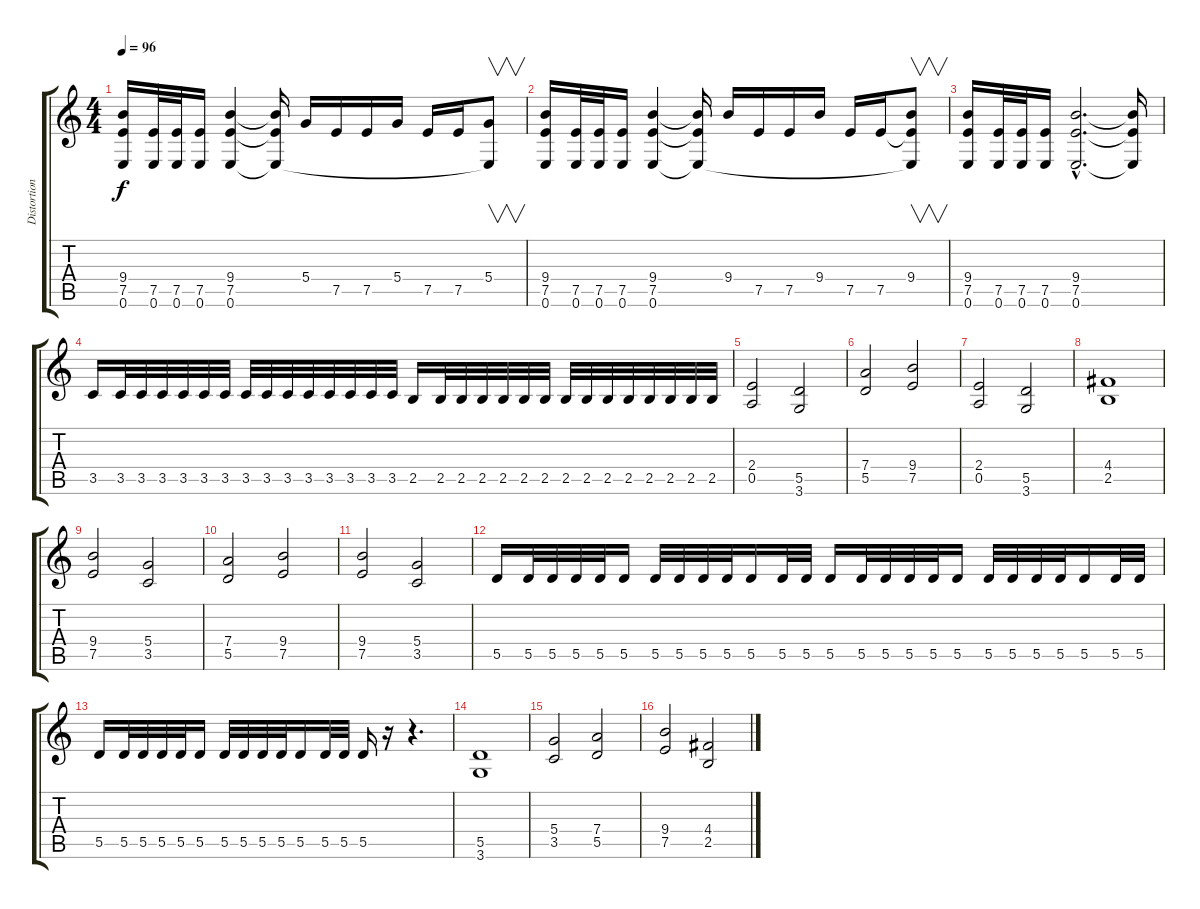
\track ("Distortion" "Distortion") {instrument distortionguitar}
\staff {score tabs}
\tuning (E4 B3 G3 D3 A2 E2) {hide}
\ts (4 4)
\tempo 96
\clef g2
\ks c
(9.4 7.5 0.6).16{dy f} (7.5 0.6).32 (7.5 0.6).32 (7.5 0.6).16 (9.4 7.5 0.6).4 (9.4{t} 7.5{t} 0.6{t}).16 5.4.16 7.5.16 7.5.16 5.4.16 7.5.16 7.5.16 (5.4 0.6{t}).8{v} |
(9.4 7.5 0.6).16 (7.5 0.6).32 (7.5 0.6).32 (7.5 0.6).16 (9.4 7.5 0.6).4 (9.4{t} 7.5{t} 0.6{t}).16 9.4.16 7.5.16 7.5.16 9.4.16 7.5.16 7.5.16 (9.4 7.5{t} 0.6{t}).8{v} |
(9.4 7.5 0.6).16 (7.5 0.6).32 (7.5 0.6).32 (7.5 0.6).16 (9.4{hac} 7.5{hac} 0.6{hac}).2{d} (9.4{t} 7.5{t} 0.6{t}).16 |
3.5.16 3.5.32 3.5.32 3.5.32 3.5.32 3.5.32 3.5.32 3.5.32 3.5.32 3.5.32 3.5.32 3.5.32 3.5.32 3.5.32 3.5.32 2.5.16 2.5.32 2.5.32 2.5.32 2.5.32 2.5.32 2.5.32 2.5.32 2.5.32 2.5.32 2.5.32 2.5.32 2.5.32 2.5.32 2.5.32 |
(2.4 0.5).2 (5.5 3.6).2 |
(7.4 5.5).2 (9.4 7.5).2 |
(2.4 0.5).2 (5.5 3.6).2 |
(4.4 2.5).1 |
(9.4 7.5).2 (5.4 3.5).2 |
(7.4 5.5).2 (9.4 7.5).2 |
(9.4 7.5).2 (5.4 3.5).2 |
5.5.16 5.5.32 5.5.32 5.5.32 5.5.32 5.5.16 5.5.32 5.5.32 5.5.32 5.5.32 5.5.16 5.5.32 5.5.32 5.5.16 5.5.32 5.5.32 5.5.32 5.5.32 5.5.16 5.5.32 5.5.32 5.5.32 5.5.32 5.5.16 5.5.32 5.5.32 |
5.5.16 5.5.32 5.5.32 5.5.32 5.5.32 5.5.16 5.5.32 5.5.32 5.5.32 5.5.32 5.5.16 5.5.32 5.5.32 5.5.16 r.16 r.4{d} |
(5.5 3.6).1 |
(5.4 3.5).2 (7.4 5.5).2 |
(9.4 7.5).2 (4.4 2.5).2
